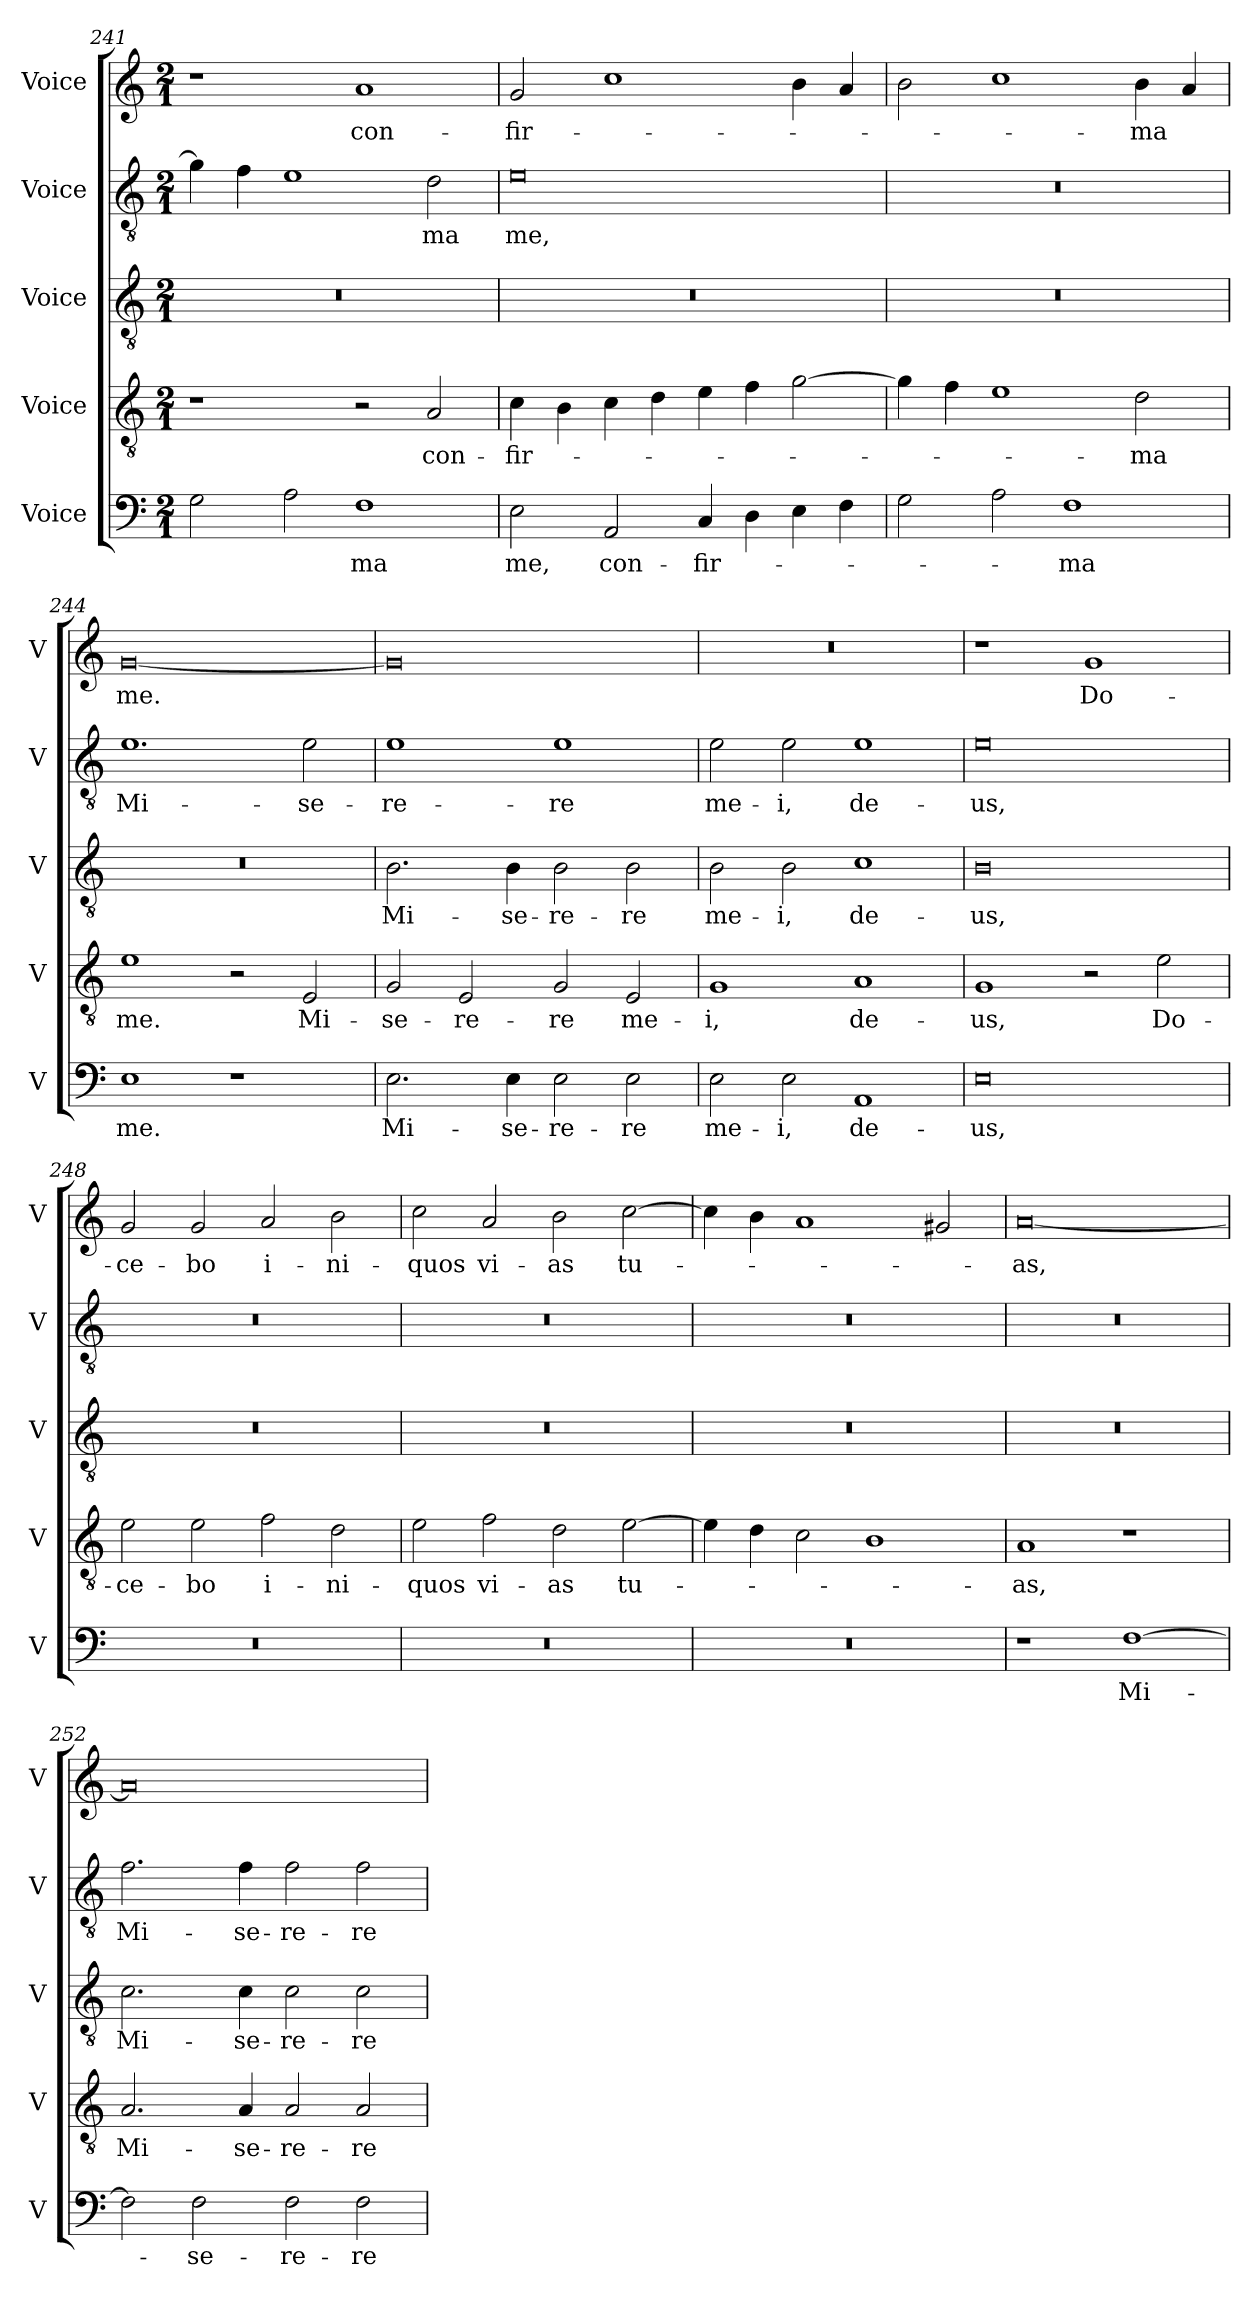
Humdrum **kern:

**kern	**text	**kern	**text	**kern	**text	**kern	**text	**kern	**text
*part5	*part5	*part4	*part4	*part3	*part3	*part2	*part2	*part1	*part1
*staff5	*staff5	*staff4	*staff4	*staff3	*staff3	*staff2	*staff2	*staff1	*staff1
*I"Voice	*	*I"Voice	*	*I"Voice	*	*I"Voice	*	*I"Voice	*
*I'V	*	*I'V	*	*I'V	*	*I'V	*	*I'V	*
*clefF4	*	*clefGv2	*	*clefGv2	*	*clefGv2	*	*clefG2	*
*k[]	*	*k[]	*	*k[]	*	*k[]	*	*k[]	*
*M2/1	*	*M2/1	*	*M2/1	*	*M2/1	*	*M2/1	*
=241	=241	=241	=241	=241	=241	=241	=241	=241	=241
2G\	.	1r	.	0r	.	4g\]	.	1r	.
.	.	.	.	.	.	4f\	.	.	.
2A\	.	.	.	.	.	1e	.	.	.
!	!LO:LY:b	!	!	!	!	!	!	!	!LO:LY:b
1F	-ma	2r	.	.	.	.	.	1a	con-
!	!	!	!LO:LY:b	!	!	!	!LO:LY:b	!	!
.	.	2A/	con-	.	.	2d\	-ma	.	.
=242	=242	=242	=242	=242	=242	=242	=242	=242	=242
!	!LO:LY:b	!	!LO:LY:b	!	!	!	!LO:LY:b	!	!LO:LY:b
2E\	me,	4c\	-fir-	0r	.	0e	me,	2g/	-fir-
.	.	4B\	.	.	.	.	.	.	.
!	!LO:LY:b	!	!	!	!	!	!	!	!
2AA/	con-	4c\	.	.	.	.	.	1cc	.
.	.	4d\	.	.	.	.	.	.	.
!	!LO:LY:b	!	!	!	!	!	!	!	!
4C/	-fir-	4e\	.	.	.	.	.	.	.
4D\	.	4f\	.	.	.	.	.	.	.
4E\	.	[2g\	.	.	.	.	.	4b\	.
4F\	.	.	.	.	.	.	.	4a/	.
!!LO:LB:g=z
=243	=243	=243	=243	=243	=243	=243	=243	=243	=243
2G\	.	4g\]	.	0r	.	0r	.	2b\	.
.	.	4f\	.	.	.	.	.	.	.
2A\	.	1e	.	.	.	.	.	1cc	.
!	!LO:LY:b	!	!	!	!	!	!	!	!
1F	-ma	.	.	.	.	.	.	.	.
!	!	!	!LO:LY:b	!	!	!	!	!	!LO:LY:b
.	.	2d\	-ma	.	.	.	.	4b\	-ma
.	.	.	.	.	.	.	.	4a/	.
=244	=244	=244	=244	=244	=244	=244	=244	=244	=244
!	!LO:LY:b	!	!LO:LY:b	!	!	!	!LO:LY:b	!	!LO:LY:b
1E	me.	1e	me.	0r	.	1.e	Mi-	[0g	me.
1r	.	2r	.	.	.	.	.	.	.
!	!	!	!LO:LY:b	!	!	!	!LO:LY:b	!	!
.	.	2E/	Mi-	.	.	2e\	-se-	.	.
=245	=245	=245	=245	=245	=245	=245	=245	=245	=245
!	!LO:LY:b	!	!LO:LY:b	!	!LO:LY:b	!	!LO:LY:b	!	!
2.E\	Mi-	2G/	-se-	2.B\	Mi-	1e	-re-	0g]	.
!	!	!	!LO:LY:b	!	!	!	!	!	!
.	.	2E/	-re-	.	.	.	.	.	.
!	!LO:LY:b	!	!	!	!LO:LY:b	!	!	!	!
4E\	-se-	.	.	4B\	-se-	.	.	.	.
!	!LO:LY:b	!	!LO:LY:b	!	!LO:LY:b	!	!LO:LY:b	!	!
2E\	-re-	2G/	-re	2B\	-re-	1e	-re	.	.
!	!LO:LY:b	!	!LO:LY:b	!	!LO:LY:b	!	!	!	!
2E\	-re	2E/	me-	2B\	-re	.	.	.	.
=246	=246	=246	=246	=246	=246	=246	=246	=246	=246
!	!LO:LY:b	!	!LO:LY:b	!	!LO:LY:b	!	!LO:LY:b	!	!
2E\	me-	1G	-i,	2B\	me-	2e\	me-	0r	.
!	!LO:LY:b	!	!	!	!LO:LY:b	!	!LO:LY:b	!	!
2E\	-i,	.	.	2B\	-i,	2e\	-i,	.	.
!	!LO:LY:b	!	!LO:LY:b	!	!LO:LY:b	!	!LO:LY:b	!	!
1AA	de-	1A	de-	1c	de-	1e	de-	.	.
!!LO:LB:g=z
=247	=247	=247	=247	=247	=247	=247	=247	=247	=247
!	!LO:LY:b	!	!LO:LY:b	!	!LO:LY:b	!	!LO:LY:b	!	!
0E	-us,	1G	-us,	0B	-us,	0e	-us,	1r	.
!	!	!	!	!	!	!	!	!	!LO:LY:b
.	.	2r	.	.	.	.	.	1g	Do-
!	!	!	!LO:LY:b	!	!	!	!	!	!
.	.	2e\	Do-	.	.	.	.	.	.
=248	=248	=248	=248	=248	=248	=248	=248	=248	=248
!	!	!	!LO:LY:b	!	!	!	!	!	!LO:LY:b
0r	.	2e\	-ce-	0r	.	0r	.	2g/	-ce-
!	!	!	!LO:LY:b	!	!	!	!	!	!LO:LY:b
.	.	2e\	-bo	.	.	.	.	2g/	-bo
!	!	!	!LO:LY:b	!	!	!	!	!	!LO:LY:b
.	.	2f\	i-	.	.	.	.	2a/	i-
!	!	!	!LO:LY:b	!	!	!	!	!	!LO:LY:b
.	.	2d\	-ni-	.	.	.	.	2b\	-ni-
=249	=249	=249	=249	=249	=249	=249	=249	=249	=249
!	!	!	!LO:LY:b	!	!	!	!	!	!LO:LY:b
0r	.	2e\	-quos	0r	.	0r	.	2cc\	-quos
!	!	!	!LO:LY:b	!	!	!	!	!	!LO:LY:b
.	.	2f\	vi-	.	.	.	.	2a/	vi-
!	!	!	!LO:LY:b	!	!	!	!	!	!LO:LY:b
.	.	2d\	-as	.	.	.	.	2b\	-as
!	!	!	!LO:LY:b	!	!	!	!	!	!LO:LY:b
.	.	[2e\	tu-	.	.	.	.	[2cc\	tu-
=250	=250	=250	=250	=250	=250	=250	=250	=250	=250
0r	.	4e\]	.	0r	.	0r	.	4cc\]	.
.	.	4d\	.	.	.	.	.	4b\	.
.	.	2c\	.	.	.	.	.	1a	.
.	.	1B	.	.	.	.	.	.	.
.	.	.	.	.	.	.	.	2g#X/	.
!!LO:PB:g=z
=251	=251	=251	=251	=251	=251	=251	=251	=251	=251
!	!	!	!LO:LY:b	!	!	!	!	!	!LO:LY:b
1r	.	1A	-as,	0r	.	0r	.	[0a	-as,
!	!LO:LY:b	!	!	!	!	!	!	!	!
[1F	Mi-	1r	.	.	.	.	.	.	.
=252	=252	=252	=252	=252	=252	=252	=252	=252	=252
!	!	!	!LO:LY:b	!	!LO:LY:b	!	!LO:LY:b	!	!
2F\]	.	2.A/	Mi-	2.c\	Mi-	2.f\	Mi-	0a]	.
!	!LO:LY:b	!	!	!	!	!	!	!	!
2F\	-se-	.	.	.	.	.	.	.	.
!	!	!	!LO:LY:b	!	!LO:LY:b	!	!LO:LY:b	!	!
.	.	4A/	-se-	4c\	-se-	4f\	-se-	.	.
!	!LO:LY:b	!	!LO:LY:b	!	!LO:LY:b	!	!LO:LY:b	!	!
2F\	-re-	2A/	-re-	2c\	-re-	2f\	-re-	.	.
!	!LO:LY:b	!	!LO:LY:b	!	!LO:LY:b	!	!LO:LY:b	!	!
2F\	-re	2A/	-re	2c\	-re	2f\	-re	.	.
=	=	=	=	=	=	=	=	=	=
*-	*-	*-	*-	*-	*-	*-	*-	*-	*-
